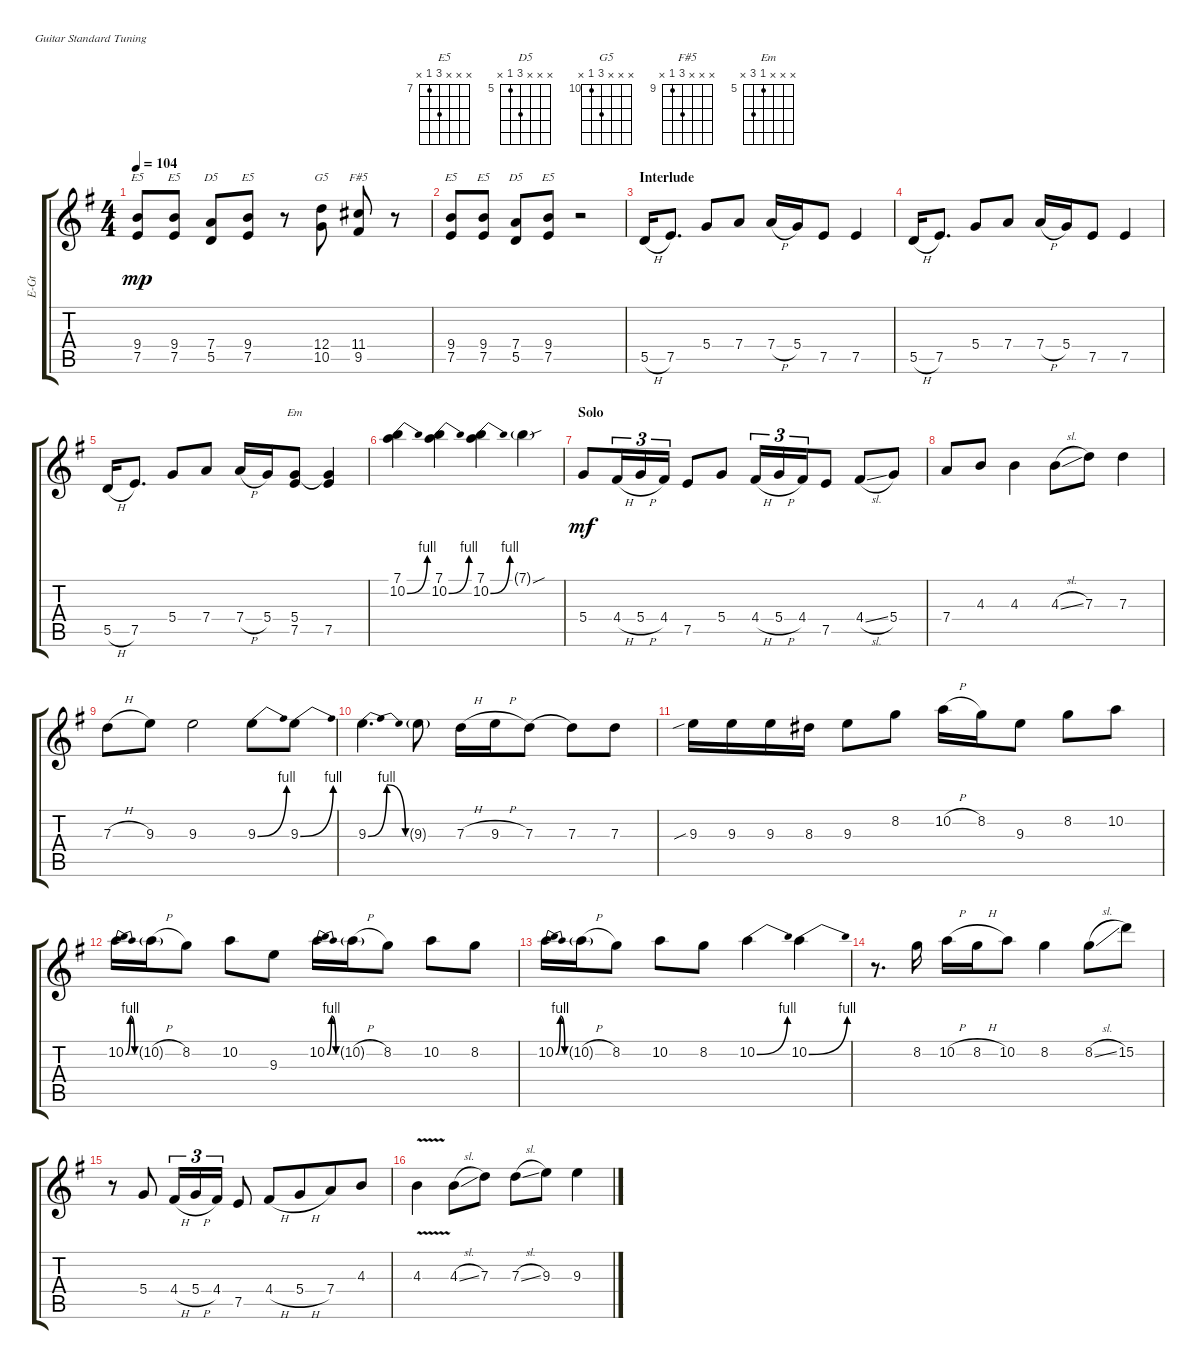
\defaultSystemsLayout 4
\track ("Tonny Iommi" "E-Gt") {instrument distortionguitar}
\staff {score tabs}
\tuning (E4 B3 G3 D3 A2 E2)
\chord ("E5" x x x 9 7 x) {firstfret 7}
\chord ("D5" x x x 7 5 x) {firstfret 5}
\chord ("G5" x x x 12 10 x) {firstfret 10}
\chord ("F#5" x x x 11 9 x) {firstfret 9}
\chord ("Em" x x x 5 7 x) {firstfret 5}
\ts (4 4)
\tempo 104
\clef g2
\ks g
(7.5 9.4).8{ch "E5" dy mp} (7.5 9.4).8{ch "E5"} (5.5 7.4).8{ch "D5"} (7.5 9.4).8{ch "E5"} r.8 (10.5 12.4).8{ch "G5"} (9.5 11.4).8{ch "F#5"} r.8 |
(7.5 9.4).8{ch "E5"} (7.5 9.4).8{ch "E5"} (5.5 7.4).8{ch "D5"} (7.5 9.4).8{ch "E5"} r.2 |
\section ("" "Interlude")
5.5{h}.16 7.5.8{d} 5.4.8 7.4.8 7.4{h}.16 5.4.16 7.5.8 7.5.4 |
5.5{h}.16 7.5.8{d} 5.4.8 7.4.8 7.4{h}.16 5.4.16 7.5.8 7.5.4 |
5.5{h}.16 7.5.8{d} 5.4.8 7.4.8 7.4{h}.16 5.4.16 (7.5 5.4).8{ch "Em"} (7.5 5.4{t}).4 |
(7.1 10.2{be (bend 0 0 15 4)}).4 (10.2{be (bend 0 0 15 4)} 7.1).4 (10.2{be (bend 0 0 15 4)} 7.1).4 7.1{sou g}.4 |
\section ("" "Solo")
5.4.8{dy mf beam merge} 4.4{h}.16{tu (3 2)} 5.4{h}.16{tu (3 2) beam merge} 4.4.16{tu (3 2) beam split} 7.5.8 5.4.8 4.4{h}.16{tu (3 2)} 5.4{h}.16{tu (3 2)} 4.4.16{tu (3 2) beam merge} 7.5.8{beam split} 4.4{sl}.8{beam merge} 5.4.8 |
7.4.8 4.3.8 4.3.4 4.3{sl}.8 7.3.8 7.3.4 |
7.3{h}.8 9.3.8 9.3.2 9.3{be (bend 0 0 15 4)}.8 9.3{be (bend 0 0 15 4)}.8 |
9.3{be (bendrelease 0 0 10.2 4 20.4 4 30 0)}.4{d} 9.3{g}.8{beam split} 7.3{h}.16{beam merge} 9.3{h}.16{beam merge} 7.3.8{legatoorigin beam split} 7.3.8{beam merge} 7.3.8 |
9.3{sib}.16 9.3.16 9.3.16 8.3.16 9.3.8 8.2.8 10.2{h}.16 8.2.16 9.3.8 8.2.8 10.2.8 |
10.2{be (bendrelease 0 0 10.2 4 20.4 4 30 0)}.16 10.2{h g}.16 8.2.8 10.2.8 9.3.8 10.2{be (bendrelease 0 0 10.2 4 20.4 4 30 0)}.16 10.2{h g}.16 8.2.8 10.2.8 8.2.8 |
10.2{be (bendrelease 0 0 10.2 4 20.4 4 30 0)}.16 10.2{h g}.16 8.2.8 10.2.8 8.2.8 10.2{be (bend 0 0 15 4)}.4 10.2{be (bend 0 0 15 4)}.4 |
r.8{d} 8.2.16{beam split} 10.2{h}.16{beam merge} 8.2{h}.16{beam merge} 10.2.8 8.2.4 8.2{sl}.8 15.2.8 |
r.8 5.4.8 4.4{h}.16{tu (3 2) beam merge} 5.4{h}.16{tu (3 2) beam merge} 4.4.16{tu (3 2)} 7.5.8 4.4{h}.8{beam merge} 5.4{h}.8{beam merge} 7.4.8 4.3.8 |
4.3{v}.4 4.3{sl}.8 7.3.8 7.3{sl}.8 9.3.8 9.3.4
